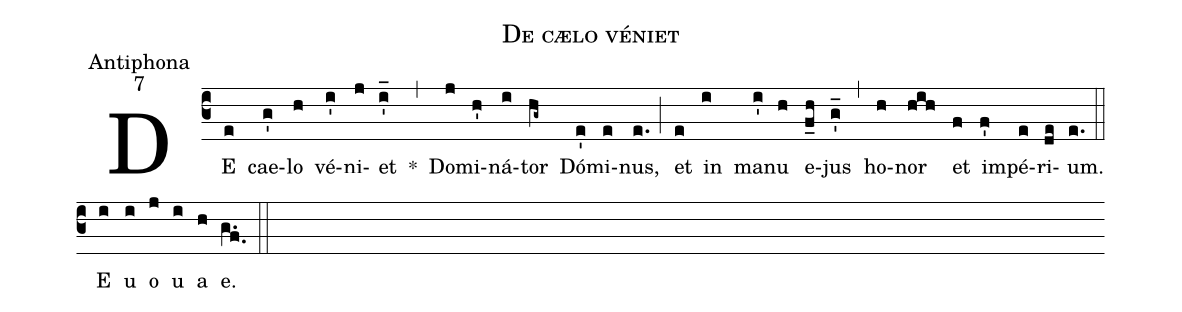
name:De cælo véniet;
office-part:Antiphona;
mode:7;
%%
(c3) DE(e) cae(g')lo(h) vé(i')ni(j)et(i'_) *(,) Do(j)mi(h')ná(i)tor(hg~) Dó(e')mi(e)nus,(e.) (;) et(e) in(i) ma(i')nu(h) e(f_h)jus(g'_) (,) ho(h)nor(hih) et(f) im(f')pé(e)ri(de)um.(e.) (::)
<eu>E(i) u(i) o(j) u(i) a(h) e.</eu>(g.f.) (::)
